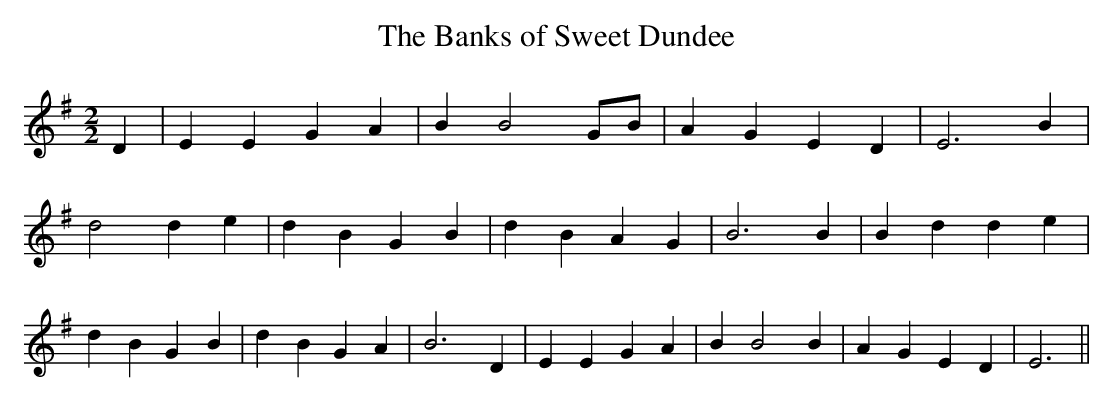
X:1
T:The Banks of Sweet Dundee
M:2/2
L:1/4
K:G
 D| E E G A| B B2G/2-B/2| A G E D| E3 B| d2 d e| d B G- B| d B A G|\
 B3 B| B d d e| d B G- B| d B G A| B3 D| E E G A| B B2 B| A G E D|\
 E3||
